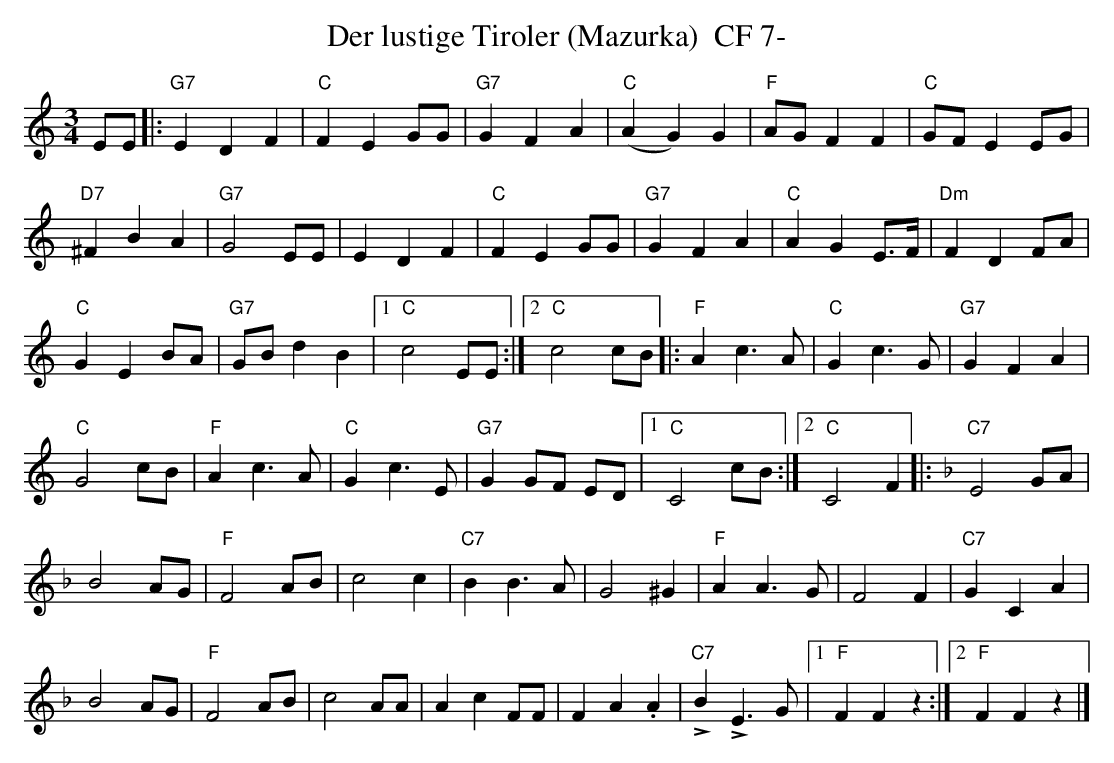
X:1
T:Der lustige Tiroler (Mazurka)  CF 7-
M:3/4
L:1/8
K:C %%MIDI gchordon
EE |: "G7"E2D2F2 | "C"F2E2GG | "G7"G2F2A2 | "C"(A2G2)G2 | "F"AGF2F2 | "C"GFE2EG |
"D7"^F2B2A2 | "G7"G4EE | E2D2F2 | "C"F2E2GG | "G7"G2F2A2 | "C"A2G2E>F | "Dm"F2D2FA |
"C"G2E2BA | "G7"GBd2B2 |1 "C"c4EE :|2 "C"c4cB |: "F"A2c3A | "C"G2c3G | "G7"G2F2A2 |
"C"G4cB | "F"A2c3A | "C"G2c3E | "G7"G2GF ED |1 "C"C4cB :|2 "C"C4F2 |: [K:F] "C7"E4GA |
B4AG | "F"F4AB | c4c2 | "C7"B2B3A | G4^G2 | "F"A2A3G | F4F2 | "C7"G2C2A2 |
B4AG | "F"F4AB | c4AA | A2c2FF | F2A2.A2 | !>!"C7"B2!>!E3G |1 "F"F2F2z2 :|2 "F"F2F2z2 |]
